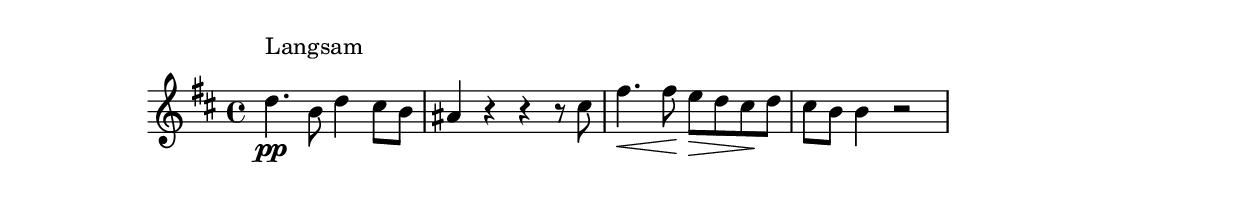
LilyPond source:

\version "2.19.49"
%{\header {
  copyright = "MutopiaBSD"
  title = "Nachtwache 1"
  composer = "Johannes Brahms"
  poet = "Friedrich Rückert"
  opus = "op. 104"
  meter = "Langsam"
}%}
%{\tempo 4=100
%}
\score{{\key b \minor
\relative c''  {
%1
\time 4/4
d4.^\markup{\column { "Langsam" " " }}\pp b8 d4 cis8 b8 | ais4 r4 r4 r8 cis8 | fis4. \< fis8\! e \> d cis \! d | cis b b4 r2 |

}
}}
